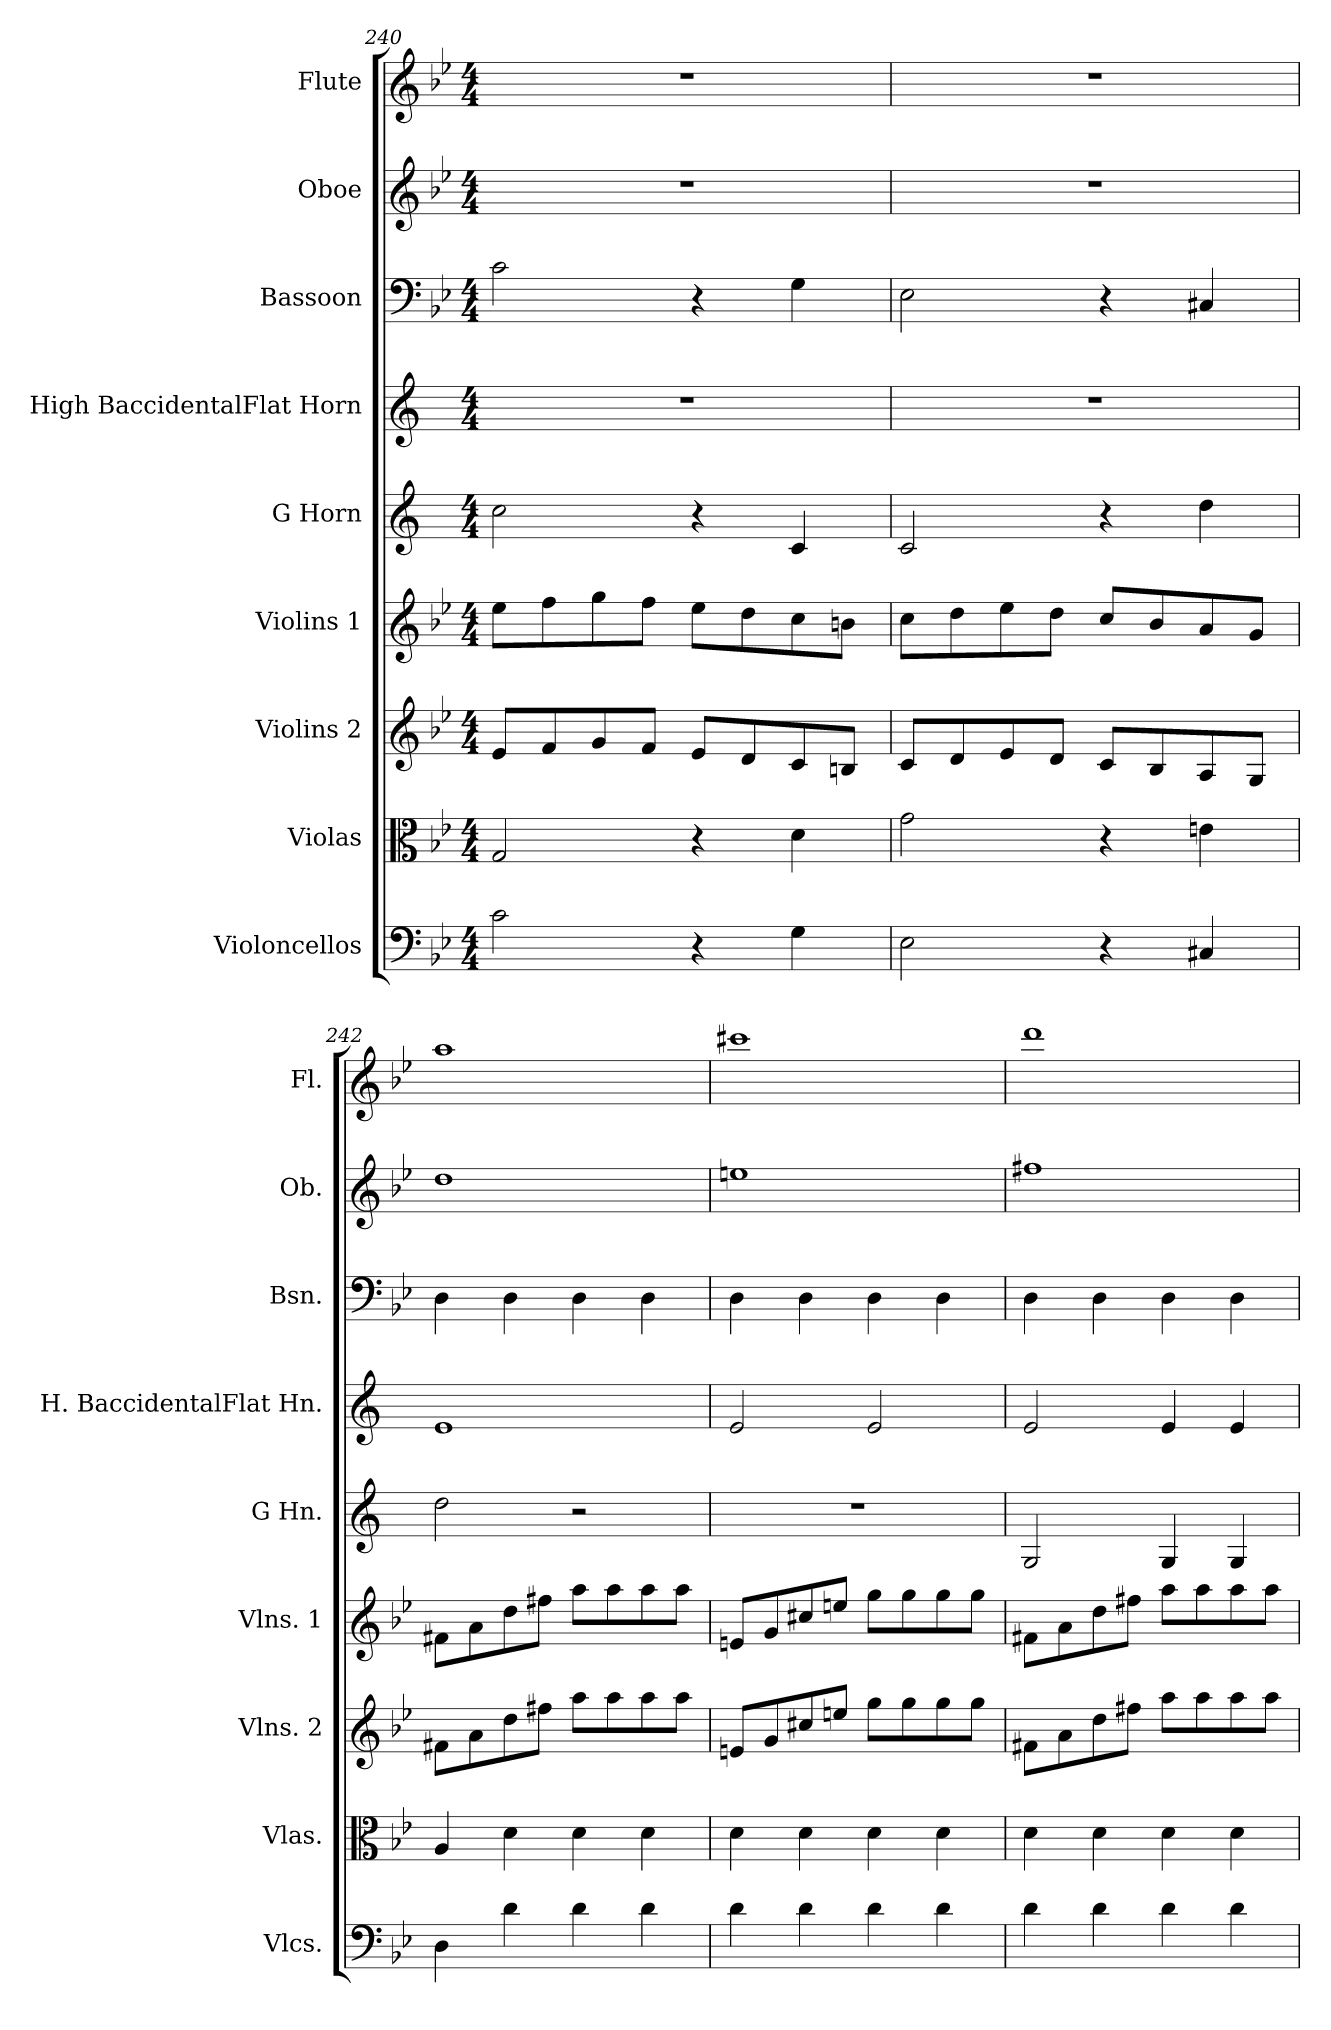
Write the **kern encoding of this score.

**kern	**kern	**kern	**kern	**kern	**kern	**kern	**kern	**kern
*part9	*part8	*part7	*part6	*part5	*part4	*part3	*part2	*part1
*staff9	*staff8	*staff7	*staff6	*staff5	*staff4	*staff3	*staff2	*staff1
*I"Violoncellos	*I"Violas	*I"Violins 2	*I"Violins 1	*I"G Horn	*I"High BaccidentalFlat Horn	*I"Bassoon	*I"Oboe	*I"Flute
*I'Vlcs.	*I'Vlas.	*I'Vlns. 2	*I'Vlns. 1	*I'G Hn.	*I'H. BaccidentalFlat Hn.	*I'Bsn.	*I'Ob.	*I'Fl.
*clefF4	*clefC3	*clefG2	*clefG2	*clefG2	*clefG2	*clefF4	*clefG2	*clefG2
*	*	*	*	*ITrd3c5	*ITrd1c2	*	*	*
*k[b-e-]	*k[b-e-]	*k[b-e-]	*k[b-e-]	*k[f#]	*k[b-e-]	*k[b-e-]	*k[b-e-]	*k[b-e-]
*M4/4	*M4/4	*M4/4	*M4/4	*M4/4	*M4/4	*M4/4	*M4/4	*M4/4
=240	=240	=240	=240	=240	=240	=240	=240	=240
2c\	2G/	8e-/L	8ee-\L	2g\	1r	2c\	1r	1r
.	.	8f/	8ff\	.	.	.	.	.
.	.	8g/	8gg\	.	.	.	.	.
.	.	8f/J	8ff\J	.	.	.	.	.
4r	4r	8e-/L	8ee-\L	4r	.	4r	.	.
.	.	8d/	8dd\	.	.	.	.	.
4G\	4d\	8c/	8cc\	4G/	.	4G\	.	.
.	.	8Bn/J	8bn\J	.	.	.	.	.
!!LO:PB:g=z
=241	=241	=241	=241	=241	=241	=241	=241	=241
2E-\	2g\	8c/L	8cc\L	2G/	1r	2E-\	1r	1r
.	.	8d/	8dd\	.	.	.	.	.
.	.	8e-/	8ee-\	.	.	.	.	.
.	.	8d/J	8dd\J	.	.	.	.	.
4r	4r	8c/L	8cc/L	4r	.	4r	.	.
.	.	8B-/	8b-/	.	.	.	.	.
4C#X/	4en\	8A/	8a/	4a\	.	4C#X/	.	.
.	.	8G/J	8g/J	.	.	.	.	.
=242	=242	=242	=242	=242	=242	=242	=242	=242
4D\	4A/	8f#X\L	8f#X\L	2a\	1d	4D\	1dd	1aa
.	.	8a\	8a\	.	.	.	.	.
4d\	4d\	8dd\	8dd\	.	.	4D\	.	.
.	.	8ff#X\J	8ff#X\J	.	.	.	.	.
4d\	4d\	8aa\L	8aa\L	2r	.	4D\	.	.
.	.	8aa\	8aa\	.	.	.	.	.
4d\	4d\	8aa\	8aa\	.	.	4D\	.	.
.	.	8aa\J	8aa\J	.	.	.	.	.
=243	=243	=243	=243	=243	=243	=243	=243	=243
4d\	4d\	8en/L	8en/L	1r	2d/	4D\	1een	1ccc#X
.	.	8g/	8g/	.	.	.	.	.
4d\	4d\	8cc#X/	8cc#X/	.	.	4D\	.	.
.	.	8een/J	8een/J	.	.	.	.	.
4d\	4d\	8gg\L	8gg\L	.	2d/	4D\	.	.
.	.	8gg\	8gg\	.	.	.	.	.
4d\	4d\	8gg\	8gg\	.	.	4D\	.	.
.	.	8gg\J	8gg\J	.	.	.	.	.
!!LO:PB:g=z
=244	=244	=244	=244	=244	=244	=244	=244	=244
4d\	4d\	8f#X\L	8f#X\L	2D/	2d/	4D\	1ff#X	1ddd
.	.	8a\	8a\	.	.	.	.	.
4d\	4d\	8dd\	8dd\	.	.	4D\	.	.
.	.	8ff#X\J	8ff#X\J	.	.	.	.	.
4d\	4d\	8aa\L	8aa\L	4D/	4d/	4D\	.	.
.	.	8aa\	8aa\	.	.	.	.	.
4d\	4d\	8aa\	8aa\	4D/	4d/	4D\	.	.
.	.	8aa\J	8aa\J	.	.	.	.	.
=	=	=	=	=	=	=	=	=
*-	*-	*-	*-	*-	*-	*-	*-	*-
